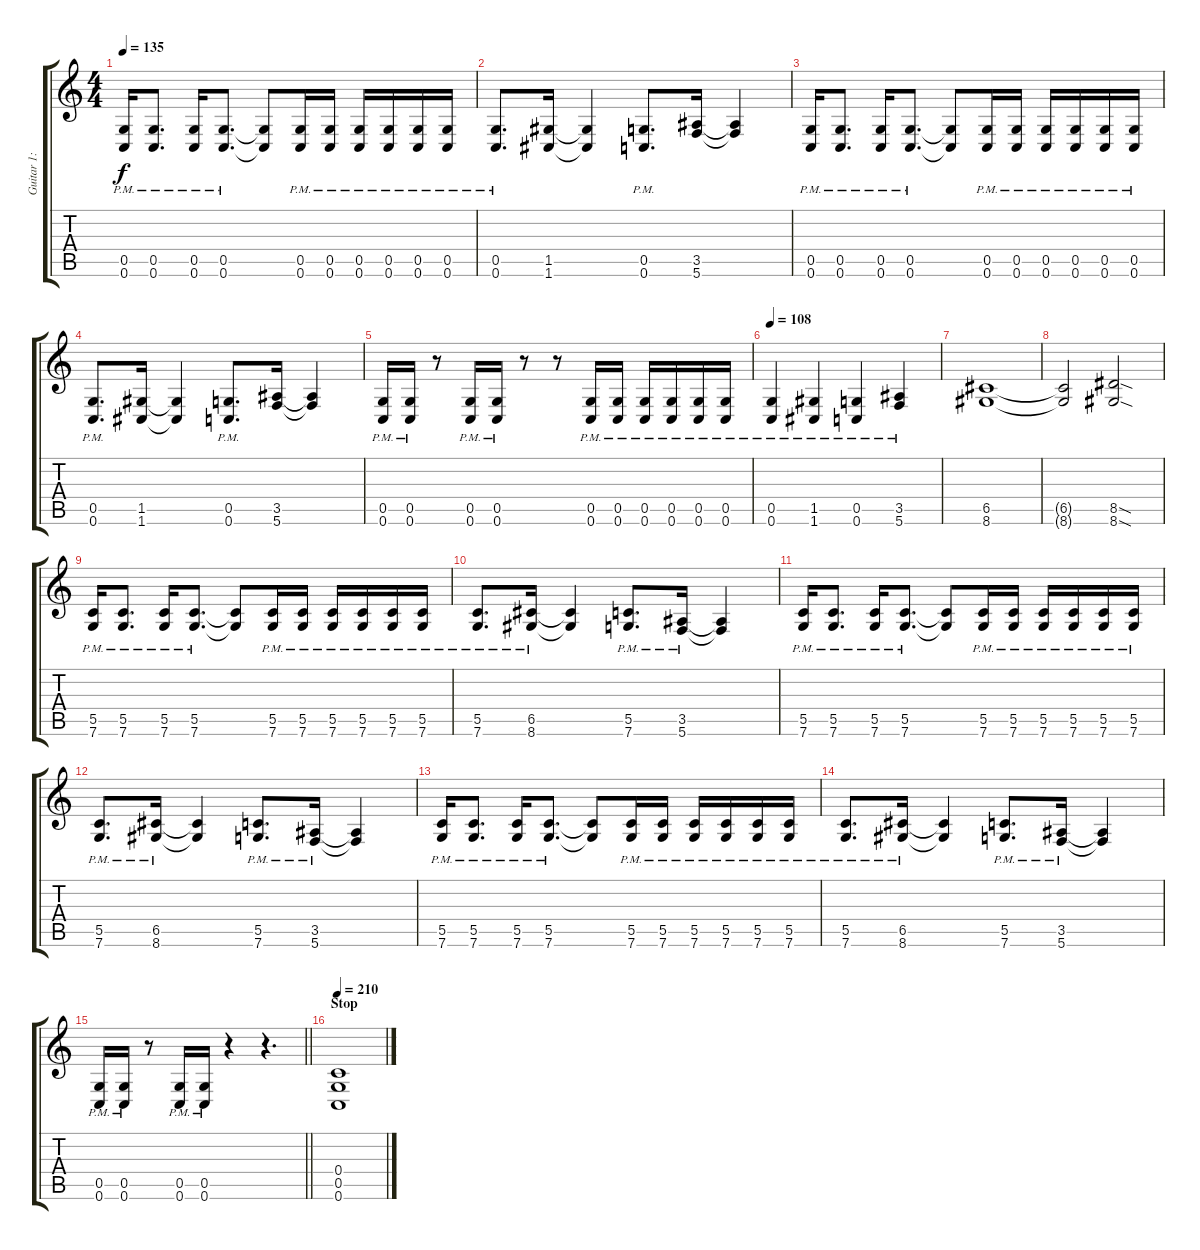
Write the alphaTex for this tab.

\track ("Guitar 1: Simon" "Guitar 1: ") {instrument overdrivenguitar}
\staff {score tabs}
\tuning (D4 A3 F3 C3 G2 C2) {hide}
\ts (4 4)
\tempo 135
\clef g2
\ks c
(0.5{pm} 0.6{pm}).16{dy f} (0.5{pm} 0.6{pm}).8{d} (0.5{pm} 0.6{pm}).16 (0.5{pm} 0.6{pm}).8{d} (0.5{t} 0.6{t}).8 (0.5{pm} 0.6{pm}).16 (0.5{pm} 0.6{pm}).16 (0.5{pm} 0.6{pm}).16 (0.5{pm} 0.6{pm}).16 (0.5{pm} 0.6{pm}).16 (0.5{pm} 0.6{pm}).16 |
(0.5{pm} 0.6{pm}).8{d} (1.5 1.6).16 (1.5{t} 1.6{t}).4 (0.5{pm} 0.6{pm}).8{d} (3.5 5.6).16 (3.5{t} 5.6{t}).4 |
(0.5{pm} 0.6{pm}).16 (0.5{pm} 0.6{pm}).8{d} (0.5{pm} 0.6{pm}).16 (0.5{pm} 0.6{pm}).8{d} (0.5{t} 0.6{t}).8 (0.5{pm} 0.6{pm}).16 (0.5{pm} 0.6{pm}).16 (0.5{pm} 0.6{pm}).16 (0.5{pm} 0.6{pm}).16 (0.5{pm} 0.6{pm}).16 (0.5{pm} 0.6{pm}).16 |
(0.5{pm} 0.6{pm}).8{d} (1.5 1.6).16 (1.5{t} 1.6{t}).4 (0.5{pm} 0.6{pm}).8{d} (3.5 5.6).16 (3.5{t} 5.6{t}).4 |
(0.5{pm} 0.6{pm}).16 (0.5{pm} 0.6{pm}).16 r.8 (0.5{pm} 0.6{pm}).16 (0.5{pm} 0.6{pm}).16 r.8 r.8 (0.5{pm} 0.6{pm}).16 (0.5{pm} 0.6{pm}).16 (0.5{pm} 0.6{pm}).16 (0.5{pm} 0.6{pm}).16 (0.5{pm} 0.6{pm}).16 (0.5{pm} 0.6{pm}).16 |
\tempo 108
(0.5{pm} 0.6{pm}).4 (1.5{pm} 1.6{pm}).4 (0.5{pm} 0.6{pm}).4 (3.5{pm} 5.6{pm}).4 |
(6.5 8.6).1 |
(6.5{t} 8.6{t}).2 (8.5{sod} 8.6{sod}).2 |
(5.5{pm} 7.6{pm}).16 (5.5{pm} 7.6{pm}).8{d} (5.5{pm} 7.6{pm}).16 (5.5{pm} 7.6{pm}).8{d} (5.5{t} 7.6{t}).8 (5.5{pm} 7.6{pm}).16 (5.5{pm} 7.6{pm}).16 (5.5{pm} 7.6{pm}).16 (5.5{pm} 7.6{pm}).16 (5.5{pm} 7.6{pm}).16 (5.5{pm} 7.6{pm}).16 |
(5.5{pm} 7.6{pm}).8{d} (6.5{pm} 8.6{pm}).16 (6.5{t} 8.6{t}).4 (5.5{pm} 7.6{pm}).8{d} (3.5{pm} 5.6{pm}).16 (3.5{t} 5.6{t}).4 |
(5.5{pm} 7.6{pm}).16 (5.5{pm} 7.6{pm}).8{d} (5.5{pm} 7.6{pm}).16 (5.5{pm} 7.6{pm}).8{d} (5.5{t} 7.6{t}).8 (5.5{pm} 7.6{pm}).16 (5.5{pm} 7.6{pm}).16 (5.5{pm} 7.6{pm}).16 (5.5{pm} 7.6{pm}).16 (5.5{pm} 7.6{pm}).16 (5.5{pm} 7.6{pm}).16 |
(5.5{pm} 7.6{pm}).8{d} (6.5{pm} 8.6{pm}).16 (6.5{t} 8.6{t}).4 (5.5{pm} 7.6{pm}).8{d} (3.5{pm} 5.6{pm}).16 (3.5{t} 5.6{t}).4 |
(5.5{pm} 7.6{pm}).16 (5.5{pm} 7.6{pm}).8{d} (5.5{pm} 7.6{pm}).16 (5.5{pm} 7.6{pm}).8{d} (5.5{t} 7.6{t}).8 (5.5{pm} 7.6{pm}).16 (5.5{pm} 7.6{pm}).16 (5.5{pm} 7.6{pm}).16 (5.5{pm} 7.6{pm}).16 (5.5{pm} 7.6{pm}).16 (5.5{pm} 7.6{pm}).16 |
(5.5{pm} 7.6{pm}).8{d} (6.5{pm} 8.6{pm}).16 (6.5{t} 8.6{t}).4 (5.5{pm} 7.6{pm}).8{d} (3.5{pm} 5.6{pm}).16 (3.5{t} 5.6{t}).4 |
\barLineRight lightlight
(0.5{pm} 0.6{pm}).16 (0.5{pm} 0.6{pm}).16 r.8 (0.5{pm} 0.6{pm}).16 (0.5{pm} 0.6{pm}).16 r.4 r.4{d} |
\section ("" "Stop")
\tempo 210
(0.4 0.5 0.6).1
